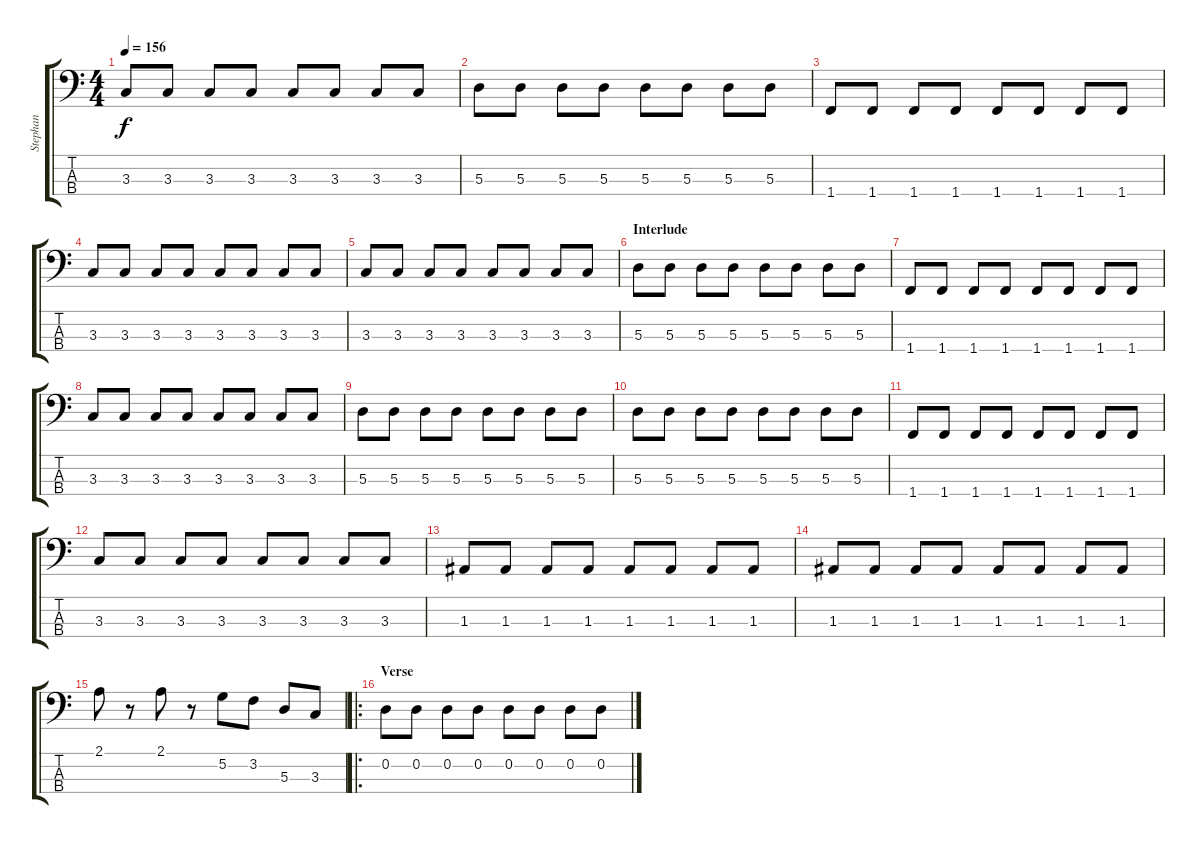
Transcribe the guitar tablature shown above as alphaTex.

\track ("Stephan" "Stephan") {instrument electricbassfinger}
\staff {score tabs}
\tuning (G2 D2 A1 E1) {hide}
\ts (4 4)
\tempo 156
\clef f4
\ks c
3.3.8{dy f} 3.3.8 3.3.8 3.3.8 3.3.8 3.3.8 3.3.8 3.3.8 |
5.3.8 5.3.8 5.3.8 5.3.8 5.3.8 5.3.8 5.3.8 5.3.8 |
1.4.8 1.4.8 1.4.8 1.4.8 1.4.8 1.4.8 1.4.8 1.4.8 |
3.3.8 3.3.8 3.3.8 3.3.8 3.3.8 3.3.8 3.3.8 3.3.8 |
3.3.8 3.3.8 3.3.8 3.3.8 3.3.8 3.3.8 3.3.8 3.3.8 |
\section ("" "Interlude")
5.3.8 5.3.8 5.3.8 5.3.8 5.3.8 5.3.8 5.3.8 5.3.8 |
1.4.8 1.4.8 1.4.8 1.4.8 1.4.8 1.4.8 1.4.8 1.4.8 |
3.3.8 3.3.8 3.3.8 3.3.8 3.3.8 3.3.8 3.3.8 3.3.8 |
5.3.8 5.3.8 5.3.8 5.3.8 5.3.8 5.3.8 5.3.8 5.3.8 |
5.3.8 5.3.8 5.3.8 5.3.8 5.3.8 5.3.8 5.3.8 5.3.8 |
1.4.8 1.4.8 1.4.8 1.4.8 1.4.8 1.4.8 1.4.8 1.4.8 |
3.3.8 3.3.8 3.3.8 3.3.8 3.3.8 3.3.8 3.3.8 3.3.8 |
1.3.8 1.3.8 1.3.8 1.3.8 1.3.8 1.3.8 1.3.8 1.3.8 |
1.3.8 1.3.8 1.3.8 1.3.8 1.3.8 1.3.8 1.3.8 1.3.8 |
2.1.8 r.8 2.1.8 r.8 5.2.8 3.2.8 5.3.8 3.3.8 |
\ro
\section ("" "Verse")
0.2.8 0.2.8 0.2.8 0.2.8 0.2.8 0.2.8 0.2.8 0.2.8
